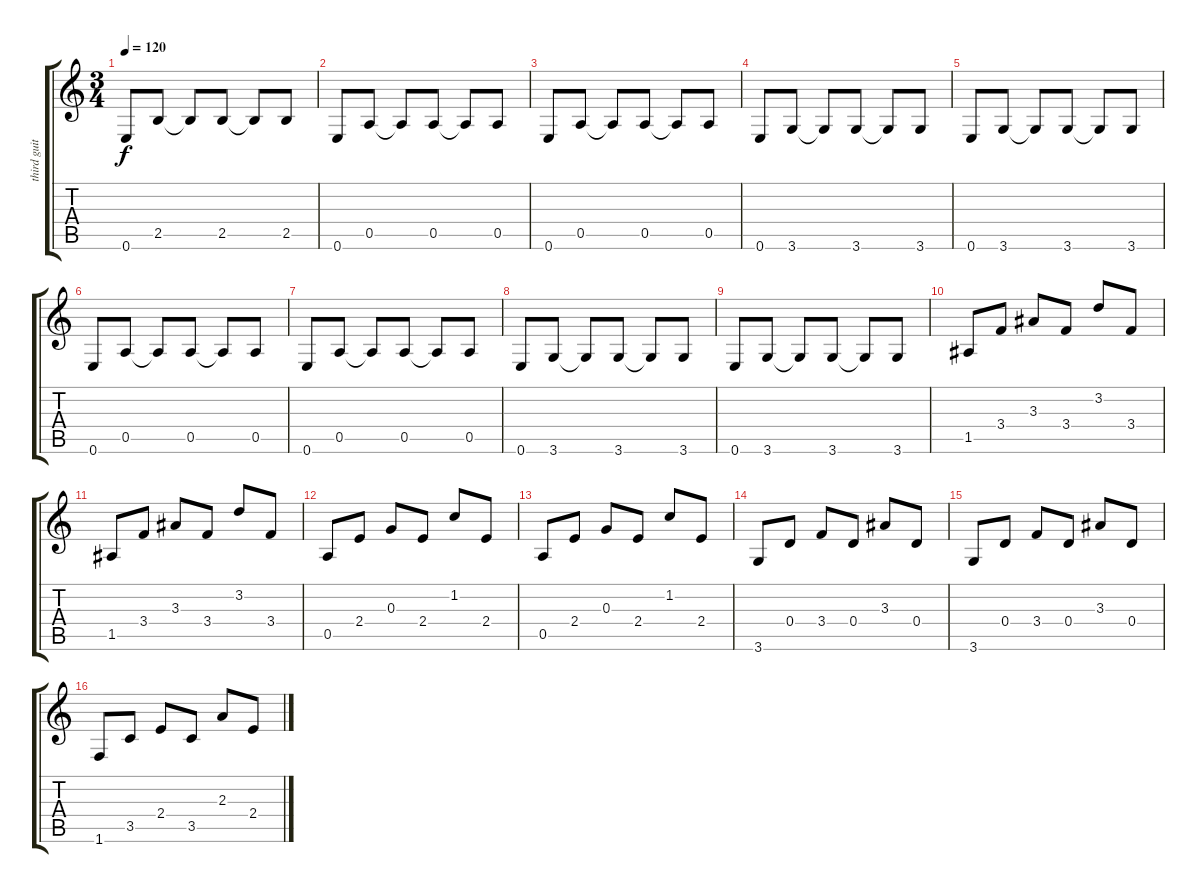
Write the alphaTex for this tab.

\track ("third guitar" "third guit") {instrument acousticguitarsteel}
\staff {score tabs}
\tuning (E4 B3 G3 D3 A2 E2) {hide}
\ts (3 4)
\tempo 120
\clef g2
\ks c
0.6.8{dy f} 2.5.8 2.5{t}.8 2.5.8 2.5{t}.8 2.5.8 |
0.6.8 0.5.8 0.5{t}.8 0.5.8 0.5{t}.8 0.5.8 |
0.6.8 0.5.8 0.5{t}.8 0.5.8 0.5{t}.8 0.5.8 |
0.6.8 3.6.8 3.6{t}.8 3.6.8 3.6{t}.8 3.6.8 |
0.6.8 3.6.8 3.6{t}.8 3.6.8 3.6{t}.8 3.6.8 |
0.6.8 0.5.8 0.5{t}.8 0.5.8 0.5{t}.8 0.5.8 |
0.6.8 0.5.8 0.5{t}.8 0.5.8 0.5{t}.8 0.5.8 |
0.6.8 3.6.8 3.6{t}.8 3.6.8 3.6{t}.8 3.6.8 |
0.6.8 3.6.8 3.6{t}.8 3.6.8 3.6{t}.8 3.6.8 |
1.5.8 3.4.8 3.3.8 3.4.8 3.2.8 3.4.8 |
1.5.8 3.4.8 3.3.8 3.4.8 3.2.8 3.4.8 |
0.5.8 2.4.8 0.3.8 2.4.8 1.2.8 2.4.8 |
0.5.8 2.4.8 0.3.8 2.4.8 1.2.8 2.4.8 |
3.6.8 0.4.8 3.4.8 0.4.8 3.3.8 0.4.8 |
3.6.8 0.4.8 3.4.8 0.4.8 3.3.8 0.4.8 |
1.6.8 3.5.8 2.4.8 3.5.8 2.3.8 2.4.8
